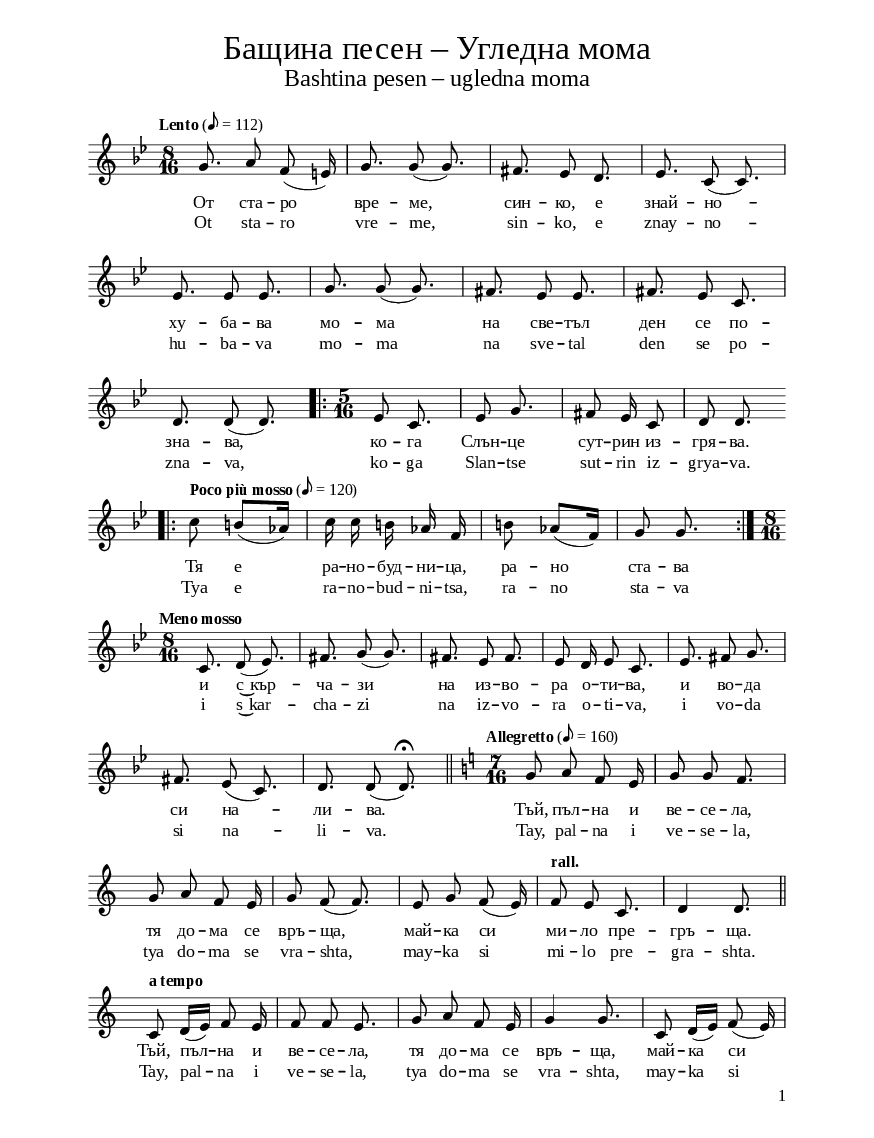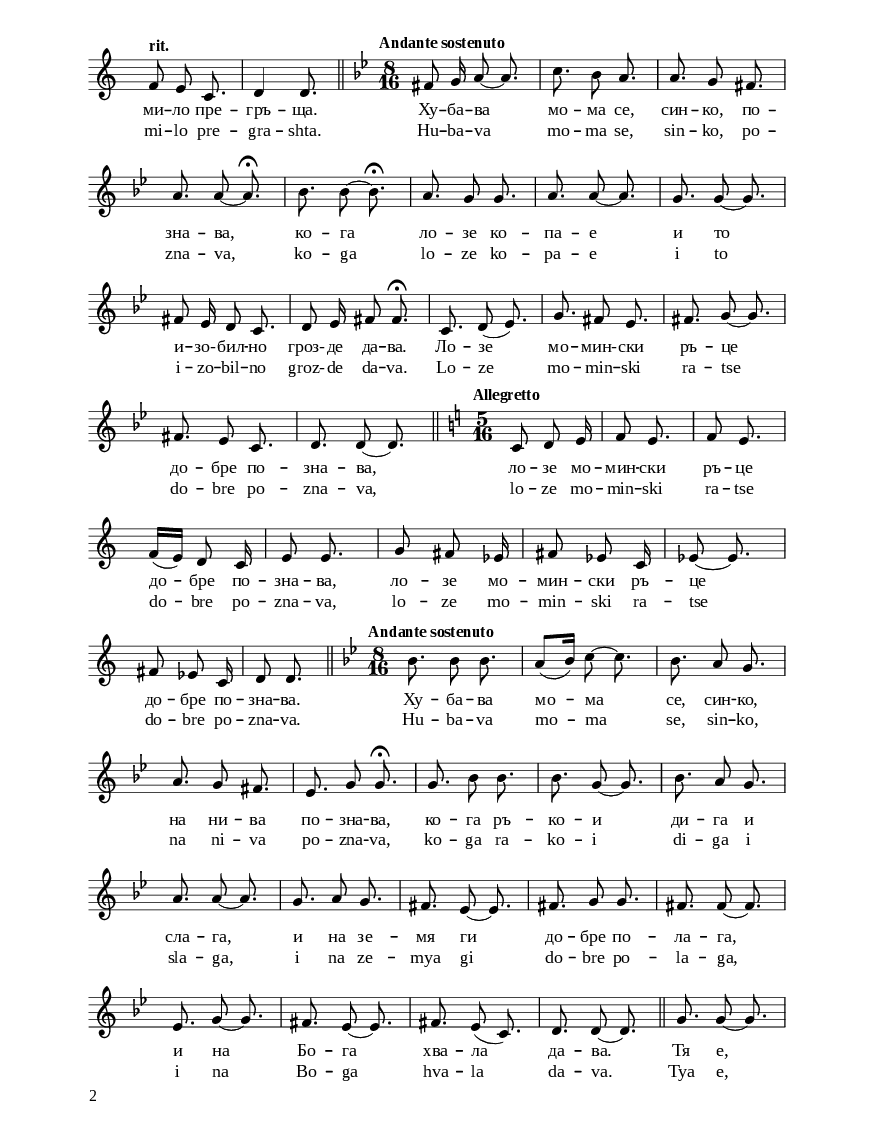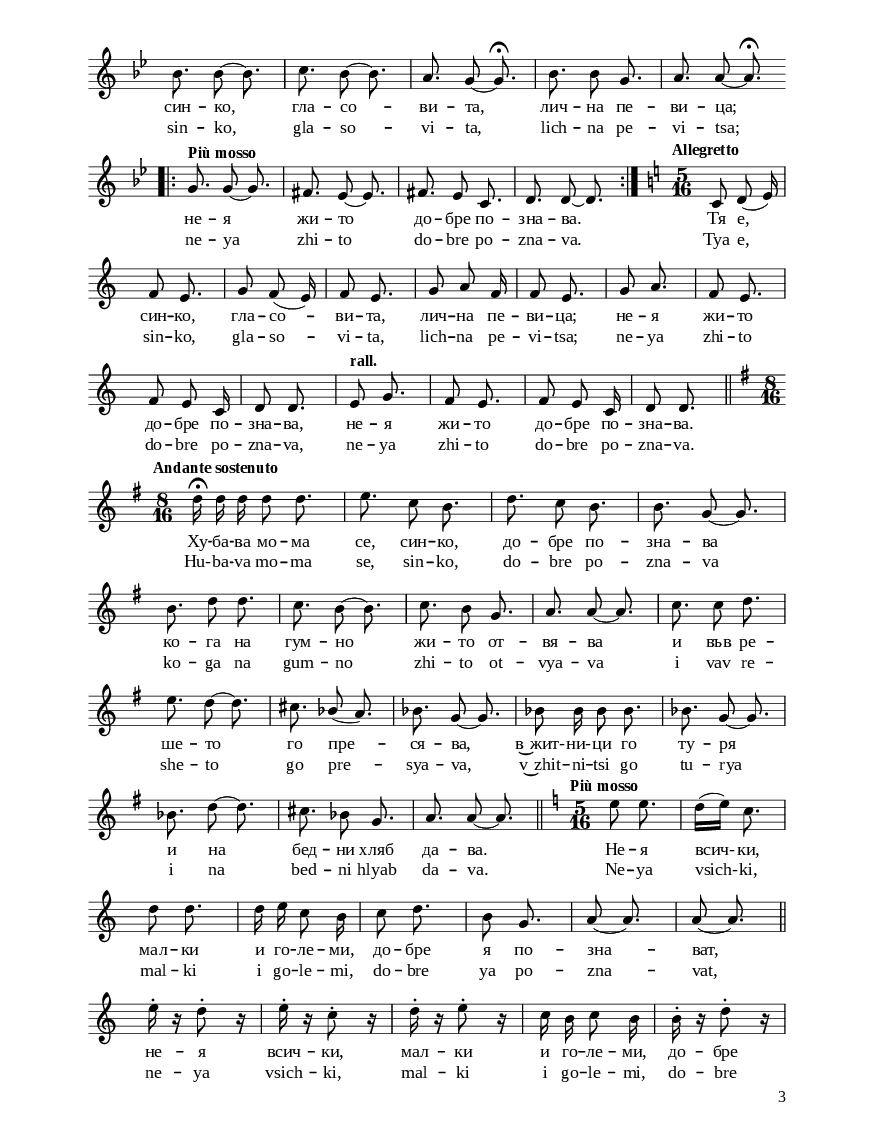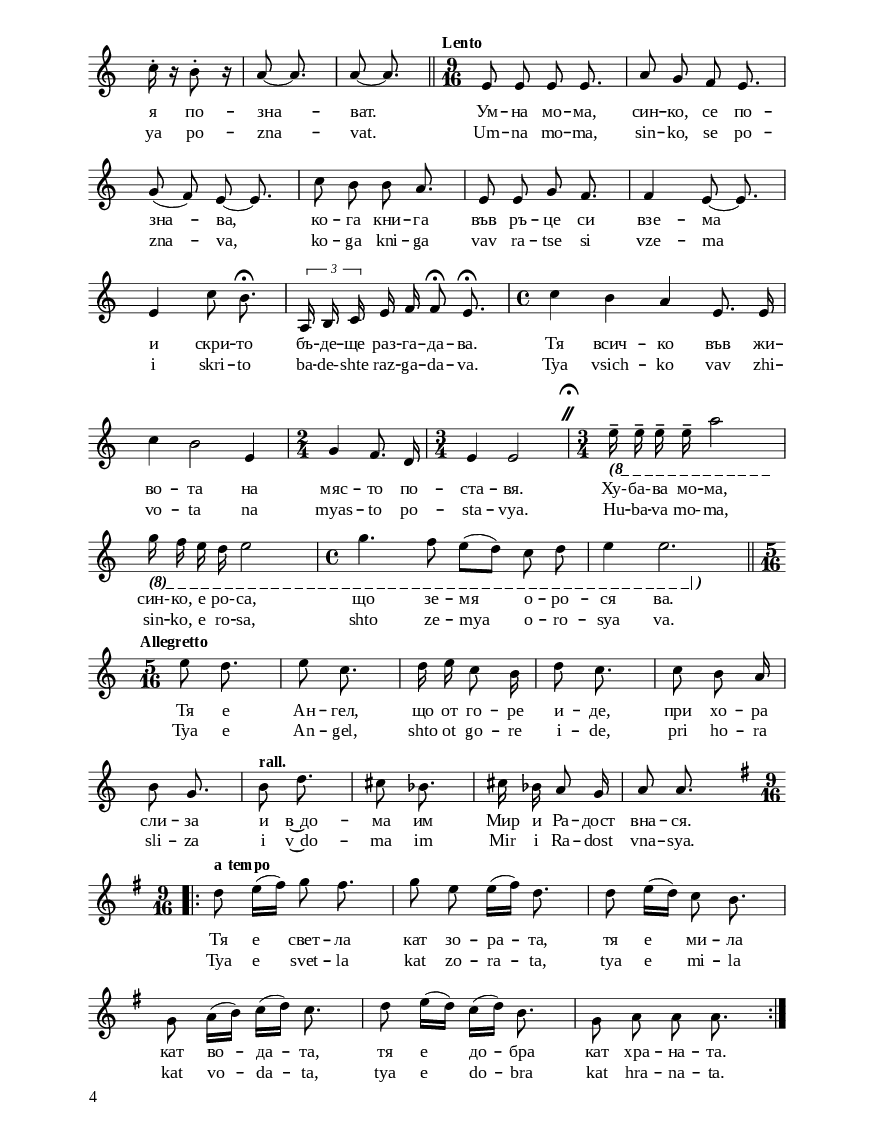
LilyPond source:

\version "2.24.0"

% include paper part and global functions
\include "include/globals.ily"

\bookpart {
  \label #'ref039
  \tocItem \markup " "
  \include "include/bookpart-paper.ily"
  \score {
    \include "include/score-layout.ily"

    \new Voice  \relative c' {
      \clef treble
      \key bes \major
      \time 8/16
      \tempoFunc "Lento" 8 "112"
      \autoBeamOff
      g'8. a8 f(e16) |
      g8. g8(g8.) |
      fis8. ees8 d8. |
      ees8. c8(c8.) | \break

      ees8. ees8 ees8. |
      g8. g8(g8.)  |
      fis8. ees8 ees8.  |
      fis8. ees8 c8.  | \break

      d8. d8(d8.)  |
      \bar ".|:" \time 5/16 ees8 c8.  |
      ees8 g8. |
      fis8 ees16 c8  |
      d8 d8. | \bar ":|." \break
      

      \bar ".|:" 
      \tempoFunc "Poco più mosso" 8 "120"
      c'8 b8[(aes16)] |  |
      c16 c b aes f |  |
      b8 aes([f16])  |
      g8 g8. | \bar ":|."

      \time 8/16 \break
      \tempo "Meno mosso" c,8. d8(ees8.) |
      fis8. g8 (g8.) |
      fis8. ees8 fis8. |
      ees8 d16 ees8 c8. |
      ees8. fis8 g8. | \break

      fis8.ees8(c8.) |
      d8. d8(d8.\fermata) | \bar "||"
      \time 7/16
      \key c \major
      \tempoFunc "Allegretto" 8 "160"
      g8 a f e16 |
      g8 g f8. | \break

      g8 a f e16 |
      g8 f(f8.) |
      e8 g f(e16) |
      \tempo "rall." f8 e c8. |
      d4 d8. | \bar "||" \break

      \tempo "a tempo"
      c8 d16[(e)] f8 e16 |
      f8 f e8. |
      g8 a f e16 |
      g4 g8. |
      c,8 d16[(e)] f8(e16) | \break

      \tempo "rit."
      f8 e c8. |
      d4 d8. | \bar "||"
      \key bes \major
      \time 8/16
      \tempo "Andante sostenuto"
      fis8 g16 a8~ a8. |
      c8. bes8 a8. |
      a8. g8 fis8. | \break

      a8. a8~ a8.\fermata |
      bes8. bes8~ bes8.\fermata |
      a8. g8 g8. |
      a8. a8~ a8. |
      g8. g8~ g8. | \break

      fis8 ees16 d8 c8. |
      d8 ees16 fis8 fis8.\fermata |
      c8. d8(ees8.) |
      g8. fis8 ees8. |
      fis8. g8~ g8. | \break

      fis8. ees8 c8. |
      d8. d8~ d8. | \bar "||"
      \key c \major
      \time 5/16
      \tempo "Allegretto"
      c8 d e 16 |
      f8 e8. |
      f8 e8. | \break

      f16[(e)] d8 c16 |
      e8 e8.|
      g8 fis ees16 |
      fis8 ees8 c16 |
      ees8~ ees8. | \break

      fis8 ees8 c16 |
      d8 d8. | \bar "||"
      \key bes \major
      \time 8/16
      \tempo "Andante sostenuto"
      bes'8. bes8 bes8. |
      a8[(bes16)] c8~ c8. |
      bes8. a8 g8. | \break
      a8. g8 fis8. |
      ees8. g8 g8.\fermata |
      g8. bes8 bes8. |
      bes8. g8~ g8. |
      bes8. a8 g8. | \break

      a8. a8~ a8. |
      g8. a8 g8. |
      fis8. ees8~ ees8. |
      fis8. g8 g8. |
      fis8. fis8~ fis8. | \break

      ees8. g8~ g8. |
      fis8. ees8~ ees8. |
      fis8. ees8(c8.) |
      d8. d8~ d8. | \bar "||"
      g8. g8~ g8. | \break

      bes8. bes8~ bes8. |
      c8. bes8~ bes8. |
      a8. g8~ g8.\fermata |
      bes8. bes8 g8. |
      a8. a8~ a8.\fermata | \break

      \bar ".|:" \tempo "Più mosso"
      g8. g8~ g8. |
      fis8. ees8~ ees8. |
      fis8. ees8 c8. |
      d8. d8~ d8. | \bar ":|."

      \key c \major
      \time 5/16
      \tempo "Allegretto"
      c8 d(e16) | \break

      f8 e8. |
      g8 f8(e16) |
      f8 e8. |
      g8 a f16 |
      f8 e8. |
      g8 a8. |
      f8 e8. | \break

      f8 e c16 |
      d8 d8. |
      \tempo "rall."
      e8 g8. |
      f8 e8. |
      f8 e c16 |
      d8 d8. | \bar "||"
      \time 8/16
      \key g \major
      \break

      \tempo "Andante sostenuto"
      d'16\fermata d d d8 d8. |
      e8. c8 b8. |
      d8. c8 b8. |
      b8. g8~ g8. \break

      b8. d8 d8. |
      c8. b8~ b8. |
      c8. b8 g8. |
      a8. a8~ a8. |
      c8. c8 d8. | \break

      e8. d8~ d8. |
      cis8. \stemUp bes8(a8.) \stemNeutral |
      bes8. g8~ g8. |
      bes8 bes16 bes8 bes8. |
      bes8. g8~ g8. | \break
      bes8. d8~ d8. |
      cis8. bes8 g8. |
      a8. a8~ a8. |  \bar "||"
      \key c \major
      \time 5/16
      \tempo "Più mosso" e'8 e8. |
      d16[(e)] c8. | \break
      d8 d8. |
      d16 e c8  b16 |
      c8 d8. |
      b8 g8. |
      a8~ a8. |
      a8~ a8. | \bar "||" \break

      e'16\staccato r16 d8\staccato r16 |
      e16\staccato r16 c8\staccato r16 |
      d16\staccato r16 e8\staccato r16 |
      c16 b c8 b16 |
      b16\staccato r16 d8\staccato r16 | \break

      c16\staccato r16 b8\staccato r16 |
      a8~ a8. |
      a8~ a8. |  \bar "||"
      \time 9/16
      \tempo "Lento" e8 e e e8. |
      a8 g f e8. | \break

      g8(f) e8~ e8. |
      c'8 b b a8. |
      e8 e g f8. |
      f4 e8~ e8. | \break

      e4 c'8 b8.\fermata |
      \tuplet 3/2 { a,16 b c } e f f8\fermata e8.\fermata |
      \time 4/4 c'4 b a e8. e16  \break |

      c'4 b2 e,4 |
      \time 2/4 g4 f8. d16 |
      \time 3/4 e4   e2 \mark\markup{ \column { \hspace #0 \center-align \normalsize \musicglyph #"scripts.ufermata"  \center-align \normalsize \musicglyph #"scripts.caesura.straight" }}
      |
      \bar "|"
      \time 3/4  | % 149

      e'16_\markup \bold \italic {"(8_ _ _ _ _ _ _ _ _ _ _ _ _"} --e16 --e16 --
      e16 --a2   \break | % 151
      g16_\markup \bold \italic {"(8)_ _ _ _ _ _ _ _ _ _ _ _ _ _ _ _ _ _ _ _ _ _ _ _ _ _ _ _ _ _ _ _ _ _ _ _ _ _ _ _ _ _ _ _ _| )"} f16 e16 d16
      e2 | % 152

      \time 4/4  | % 152
      g4.f8 e8 ( [d8 ] ) 
      c8 d8  | % 153
      e4 e2. \bar "||" \break
      \tempo "Allegretto"
      \time 5/16  | % 154
      e8 d8. | % 155
      e8 c8. | % 156
      d16 e16  c8 b16 |% 158
      d8 c8. | c8 b8 a16 | \break
      b8  g8. |
      b8 ^\markup{ \bold {rall.} }d8. | % 161
      cis8 bes8. | % 162
      cis16 bes16  a8  g16 | % 163
      a8  a8. \bar "||"

      \break \repeat volta 1 {
        | % 164
        \bar ".|:" \key g \major \time 9/16 | % 164
        d8 ^\markup{ \bold {a tempo} } e16 ( [
        fis16 ) ] g8 fis8. | % 165
        g8 e8 e16 ( [ \stemDown
        fis16 ) ]d8. | % 166
        d8 e16 ( [d16 ) ] \stemDown
        c8 b8. \break | % 167
        g8 a16 ( [  b16 ) ]c16 (
        [d16 ) ]c8. | % 168
        d8 e16 ( [d16 ) ] \stemDown
        c16 ( [d16 ) ]b8. | % 169
        g8  a8  a8  a8. \bar ":|."
      }


    }

    \addlyrics {
      От ста -- ро вре -- ме, син -- ко, е знай -- но --
      ху -- ба -- ва мо -- ма на све -- тъл ден се по --
      зна -- ва, ко -- га Слън -- це сут -- рин из -- гря -- ва.
      Тя е ра -- но -- буд -- ни -- ца, ра -- но ста -- ва
      и с~кър -- ча -- зи на из -- во -- ра о -- ти -- ва, и во -- да
      си на -- ли -- ва. Тъй, пъл -- на и ве -- се -- ла,
      тя до -- ма се връ -- ща, май -- ка си ми -- ло пре -- гръ -- ща.
      Тъй, пъл -- на и ве -- се -- ла,  тя до -- ма се връ -- ща, май -- ка си
      ми -- ло пре -- гръ -- ща. Ху -- ба -- ва мо -- ма се, син -- ко, по --
      зна -- ва, ко -- га ло -- зе ко -- па -- е и то
      и -- "зо-" -- бил -- но "гроз-" -- де да -- ва. Ло -- зе мо -- "мин-" -- ски ръ -- це
      до -- бре по -- зна -- ва, ло -- зе мо -- мин -- ски ръ -- це
      до -- бре по -- зна -- ва, ло -- зе мо -- мин -- ски ръ -- це
      до -- бре по -- зна -- ва. Ху -- ба -- ва мо -- ма се, син -- ко,
      на ни -- ва по -- зна -- ва, ко -- га ръ -- ко -- и ди -- га и
      сла -- га, и на  зе -- мя ги до -- бре по -- ла -- га,
      и на Бо -- га хва -- ла да -- ва. Тя е,
      син -- ко, гла -- со -- ви -- та, лич -- на пе -- ви -- ца;
      не -- я жи -- то до -- бре по -- зна -- ва. Тя е,
      син -- ко, гла -- со -- ви -- та, лич -- на пе -- ви -- ца; не -- я жи -- то
      до -- бре по -- зна -- ва, не -- я жи -- то до -- бре по -- зна -- ва.
      Ху -- ба -- ва мо -- ма се, син -- ко, до -- бре по -- зна -- ва
      ко -- га на гум -- но жи -- то от -- вя -- ва и във ре --
      ше -- то го пре -- ся -- ва, "в~жит-" -- "ни-" -- ци го ту -- ря
      и на бед -- ни хляб да -- ва. Не -- я "всич-" -- ки,
      мал -- ки и го -- ле -- ми, до -- бре я по -- зна -- ват,
      не -- я всич -- ки, мал -- ки и го -- ле -- ми, до -- бре
      я по -- зна -- ват. Ум -- на мо -- ма, син -- ко, се по --
      зна -- ва, ко -- га кни -- га във ръ -- це си взе -- ма
      и скри -- то бъ -- де -- ще раз -- га -- да -- ва. Тя всич -- ко във жи --
      во -- та на мяс -- то по -- ста -- вя. "Ху-" -- "ба-" -- ва мо -- ма,
      "син-" -- ко, е "ро-" -- са, що зе -- мя о -- ро -- ся ва.
      Тя е Ан -- гел, що от го -- ре и -- де, при хо -- ра
      сли -- за  и в~до -- ма им Мир и Ра -- дост вна -- ся.
      Тя е свет -- ла кат зо -- ра -- та, тя е ми -- ла
      кат во -- да -- та, тя е до -- бра кат хра -- на -- та.
    }

    \addlyrics {
      Ot sta -- ro vre -- me, sin -- ko, e znay -- no --
      hu -- ba -- va mo -- ma na sve -- tal den se po --
      zna -- va, ko -- ga Slan -- tse sut -- rin iz -- grya -- va.
      Tya e ra -- no -- bud -- ni -- tsa, ra -- no sta -- va
      i s~kar -- cha -- zi na iz -- vo -- ra o -- ti -- va, i vo -- da
      si na -- li -- va. Tay, pal -- na i ve -- se -- la,
      tya do -- ma se vra -- shta, may -- ka si mi -- lo pre -- gra -- shta.
      Tay, pal -- na i ve -- se -- la,  tya do -- ma se vra -- shta, may -- ka si
      mi -- lo pre -- gra -- shta. Hu -- ba -- va mo -- ma se, sin -- ko, po --
      zna -- va, ko -- ga lo -- ze ko -- pa -- e i to
      i -- zo -- bil -- no "groz-" -- de da -- va. Lo -- ze mo -- min -- ski ra -- tse
      do -- bre po -- zna -- va, lo -- ze mo -- min -- ski ra -- tse
      do -- bre po -- zna -- va, lo -- ze mo -- min -- ski ra -- tse
      do -- bre po -- zna -- va. Hu -- ba -- va mo -- ma se, sin -- ko,
      na ni -- va po -- zna -- va, ko -- ga ra -- ko -- i di -- ga i
      sla -- ga, i na  ze -- mya gi do -- bre po -- la -- ga,
      i na Bo -- ga hva -- la da -- va. Tya e,
      sin -- ko, gla -- so -- vi -- ta, lich -- na pe -- vi -- tsa;
      ne -- ya zhi -- to do -- bre po -- zna -- va. Tya e,
      sin -- ko, gla -- so -- vi -- ta, lich -- na pe -- vi -- tsa; ne -- ya zhi -- to
      do -- bre po -- zna -- va, ne -- ya zhi -- to do -- bre po -- zna -- va.
      "Hu-" -- ba -- va mo -- ma se, sin -- ko, do -- bre po -- zna -- va
      ko -- ga na gum -- no zhi -- to ot -- vya -- va i vav re --
      she -- to go pre -- sya -- va, v~zhit -- ni -- tsi go tu -- rya
      i na bed -- ni hlyab da -- va. Ne -- ya "vsich-" -- ki,
      mal -- ki i go -- le -- mi, do -- bre ya po -- zna -- vat,
      ne -- ya vsich -- ki, mal -- ki i go -- le -- mi, do -- bre
      ya po -- zna -- vat. Um -- na mo -- ma, sin -- ko, se po --
      zna -- va, ko -- ga kni -- ga vav ra -- tse si vze -- ma
      i skri -- to ba -- "de-" -- shte raz -- ga -- da -- va. Tya vsich -- ko vav zhi --
      vo -- ta na myas -- to po -- sta -- vya. Hu -- ba -- va "mo-" -- ma,
      sin -- ko, e ro -- sa, shto ze -- mya o -- ro -- sya va.
      Tya e An -- gel, shto ot go -- re i -- de, pri ho -- ra
      sli -- za  i v~do -- ma im Mir i Ra -- dost vna -- sya.
      Tya e svet -- la kat zo -- ra -- ta, tya e mi -- la
      kat vo -- da -- ta, tya e do -- bra kat hra -- na -- ta.
    }

    \header {
      title = \titleFunc "Бащина песен – Угледна мома" "Bashtina pesen – ugledna moma"
    }

    \midi{}

  } % score


\pageBreak

  % include foreign translation(s) of the song
  \version "2.24.0"

\markup \fill-line { \fontsize #deTitleFontSize "Das Lied des Vaters – schönes Mädchen" }
\markup \null
\markup \null
\markup \fontsize #deCoupletFontSize {
    \hspace #10
    \override #'(baseline-skip . 1.9)
    \column {


  \line { " "Seit alten Zeiten, mein Sohn, ist bekannt,  }

  \line { " "dass das schöne Mädchen am hellen Tag erkannt wird,  }

  \line { " "wenn die Sonne morgens aufgeht,  }

  \line { " "wenn die Sonne morgens aufgeht.  }
   \line { " " }

  \line { " "Es ist frühaufstehnd; es steht früh auf (2)  }

  \line { " "und geht mit den Krügen zu der Quelle,  }

  \line { " "und füllt Wasser.  }

  \line { " "So erfüllt und fröhlich,  }

  \line { " "geht es nach Hause  }

  \line { " "und umarmt lieblich ihre Mutter.  }
   \line { " " }

  \line { " "Das schöne Mädchen, mein Sohn, erkennt man dann,  }

  \line { " "wenn es den Weinberg umgräbt,  }

  \line { " "und er reichlich Trauben gibt.  }

  \line { " "Der Weinberg kennt gut die Hände des Mädchens.  }

   \line { " " }

  \line { " "Das schöne Mädchen, mein Sohn, erkennt man am Feld  }

  \line { " "wenn sie die Garben hebt und hinstellt,  }

  \line { " "sie gut auf dem Boden hinlegt,  }

  \line { " "und Gott lobpreist.  }
   \line { " " }

  \line { " "Sie ist, mein Sohn stimmgewaltig,  }

  \line { " "eine schöne Sängerin;  }

  \line { " "der Weizen kennt sie gut,  }

  \line { " "der Weizen kennt sie gut.  }

  \line { " "Sie ist, mein Sohn stimmgewaltig,  }

  \line { " "eine gute Sängerin;  }

  \line { " "der Weizen kennt sie gut,  }

  \line { " "der Weizen kennt sie gut.  }

  \line { " "Das schöne Mädchen, mein Sohn, erkennt man gut,
  }
  \line { " "wenn sie in der Tenne den Weizen drischt,  }

  \line { " "ihn durchsiebt,  }

  \line { " "ihn in den Speicher bringt   }

  \line { " "und den Armen Brot gibt.  }

  \line { " "Kleine und Große kennen sie gut.  }
   \line { " " }

  \line { " "Ein kluges Mädchen, mein Sohn erkennt man,  }

  \line { " "wenn es ein Buch in die Hände nimmt   }

  \line { " "und die verborgene Zukunft enträtselt.  }

  \line { " "Es stellt alles an seinem Platz.  }

  \line { " "Ein schönes Mädchen, mein Sohn, ist der Tau,  }

  \line { " "der den Boden befeuchtet.  }

  \line { " "Es ist ein Engel, der von oben kommt,  }

  \line { " "zu den Menschen herabsteigt,  }

  \line { " "und bringt Frieden und Freude in ihrem Zuhause.  }

  \line { " "Es ist hell wie die Morgenröte,  }

  \line { " "es ist lieb wie das Wasser,  }

  \line { " "es ist gut wie das Essen.  }




  }
}


} % bookpart
